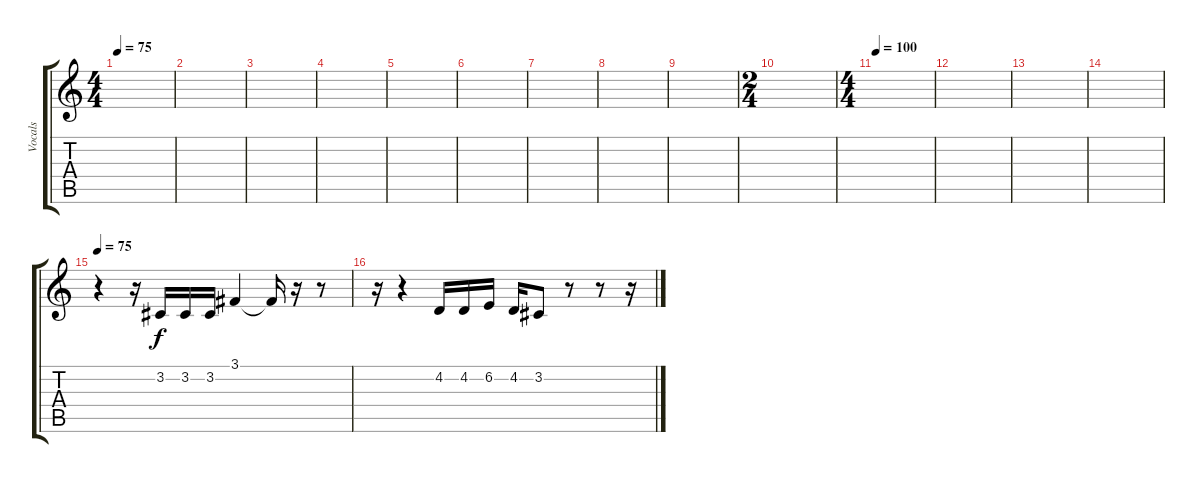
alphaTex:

\track ("Vocals" "Vocals") {instrument englishhorn}
\staff {score tabs}
\tuning (Eb4 Bb3 Gb3 Db3 Ab2 Eb2) {hide}
\ts (4 4)
\tempo 75
\clef g2
\ks c
|
|
|
|
|
|
|
|
|
\ts (2 4)
|
\ts (4 4)
\tempo 100
|
|
|
|
\tempo 75
r.4 r.16 3.2.16 3.2.16 3.2.16 3.1.4 3.1{t}.16 r.16 r.8 |
r.16 r.4 4.2.16 4.2.16 6.2.16 4.2.16 3.2.8 r.8 r.8 r.16
